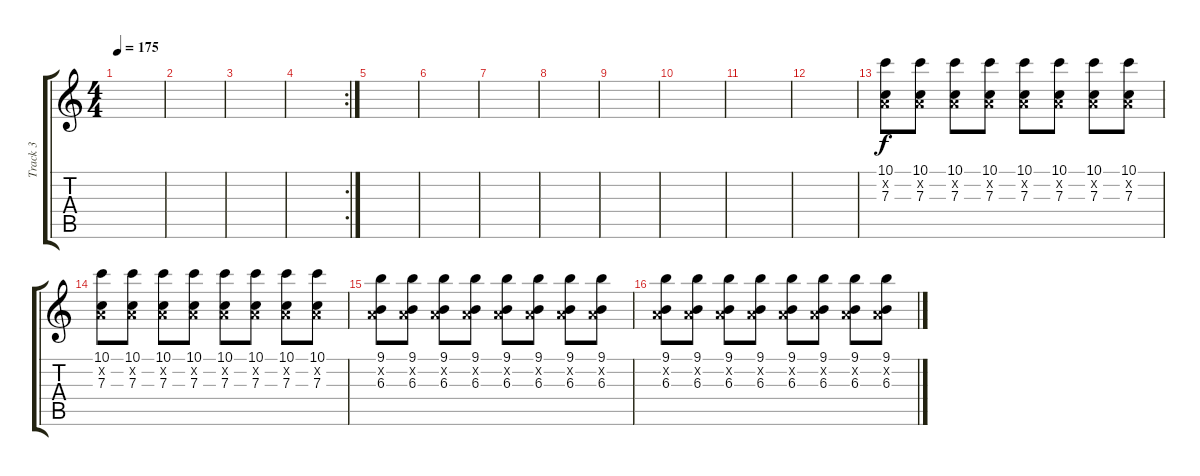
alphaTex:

\track ("Track 3" "Track 3") {instrument distortionguitar}
\staff {score tabs}
\tuning (D4 A3 F3 C3 G2 C2) {hide}
\ts (4 4)
\tempo 175
\clef g2
\ks c
|
|
|
\rc 2
|
|
|
|
|
|
|
|
|
(10.1 0.2{x} 7.3).8 (10.1 0.2{x} 7.3).8 (10.1 0.2{x} 7.3).8 (10.1 0.2{x} 7.3).8 (10.1 0.2{x} 7.3).8 (10.1 0.2{x} 7.3).8 (10.1 0.2{x} 7.3).8 (10.1 0.2{x} 7.3).8 |
(10.1 0.2{x} 7.3).8 (10.1 0.2{x} 7.3).8 (10.1 0.2{x} 7.3).8 (10.1 0.2{x} 7.3).8 (10.1 0.2{x} 7.3).8 (10.1 0.2{x} 7.3).8 (10.1 0.2{x} 7.3).8 (10.1 0.2{x} 7.3).8 |
(9.1 0.2{x} 6.3).8 (9.1 0.2{x} 6.3).8 (9.1 0.2{x} 6.3).8 (9.1 0.2{x} 6.3).8 (9.1 0.2{x} 6.3).8 (9.1 0.2{x} 6.3).8 (9.1 0.2{x} 6.3).8 (9.1 0.2{x} 6.3).8 |
(9.1 0.2{x} 6.3).8 (9.1 0.2{x} 6.3).8 (9.1 0.2{x} 6.3).8 (9.1 0.2{x} 6.3).8 (9.1 0.2{x} 6.3).8 (9.1 0.2{x} 6.3).8 (9.1 0.2{x} 6.3).8 (9.1 0.2{x} 6.3).8
